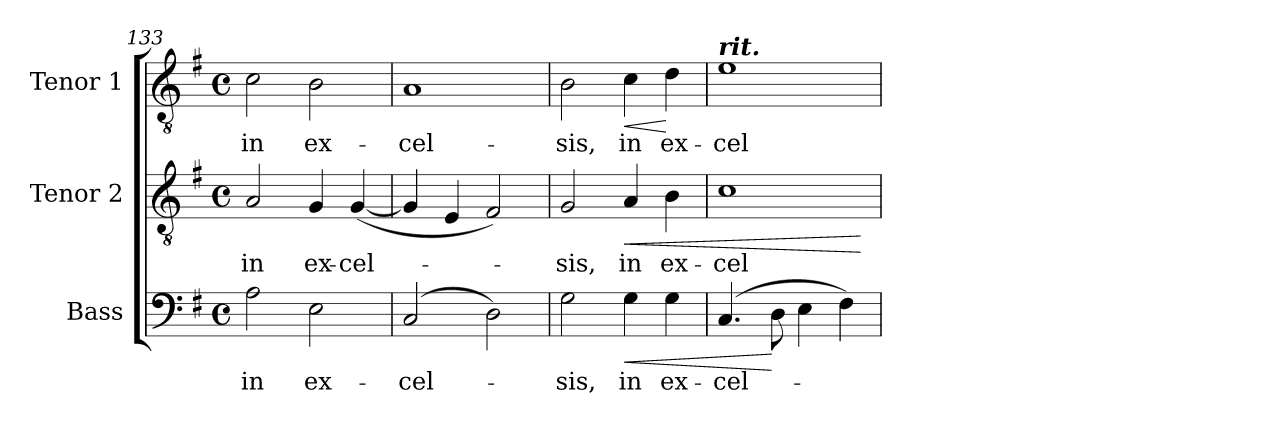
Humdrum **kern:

**kern	**text	**dynam	**kern	**text	**dynam	**kern	**text	**dynam
*part3	*part3	*part3	*part2	*part2	*part2	*part1	*part1	*part1
*staff3	*staff3	*staff3	*staff2	*staff2	*staff2	*staff1	*staff1	*staff1
*I"Bass	*	*	*I"Tenor 2	*	*	*I"Tenor 1	*	*
*I'B.	*	*	*I'T. 2	*	*	*I'T. 1	*	*
*clefF4	*	*	*clefGv2	*	*	*clefGv2	*	*
*k[f#]	*	*	*k[f#]	*	*	*k[f#]	*	*
*G:	*	*	*G:	*	*	*G:	*	*
*M4/4	*	*	*M4/4	*	*	*M4/4	*	*
*met(c)	*	*	*met(c)	*	*	*met(c)	*	*
=133	=133	=133	=133	=133	=133	=133	=133	=133
!	!LO:LY:b	!	!	!LO:LY:b	!	!	!LO:LY:b	!
2A\	in	.	2A/	in	.	2c\	in	.
!	!LO:LY:b	!	!	!LO:LY:b	!	!	!LO:LY:b	!
2E\	ex-	.	4G/	ex-	.	2B\	ex-	.
!	!	!	!	!LO:LY:b	!	!	!	!
.	.	.	(<[4G/	-cel-	.	.	.	.
=134	=134	=134	=134	=134	=134	=134	=134	=134
!	!LO:LY:b	!	!	!	!	!	!LO:LY:b	!
(2C/	-cel-	.	4G/]	.	.	1A	-cel-	.
.	.	.	4E/	.	.	.	.	.
2D\)	.	.	2F#/)	.	.	.	.	.
=135	=135	=135	=135	=135	=135	=135	=135	=135
!	!LO:LY:b	!	!	!LO:LY:b	!	!	!LO:LY:b	!
2G\	-sis,	.	2G/	-sis,	.	2B\	-sis,	.
!	!LO:LY:b	!LO:HP:b	!	!LO:LY:b	!LO:HP:b	!	!LO:LY:b	!LO:HP:b
4G\	in	<	4A/	in	<	4c\	in	<
!	!LO:LY:b	!	!	!LO:LY:b	!	!	!LO:LY:b	!
4G\	ex-	.	4B\	ex-	.	4d\	ex-	[
=136	=136	=136	=136	=136	=136	=136	=136	=136
!	!	!	!	!	!	!LO:TX:a:Bi:t=rit.	!	!
!	!LO:LY:b	!	!	!LO:LY:b	!	!	!LO:LY:b	!
(4.C/	-cel-	.	1c	-cel-	.	1e	-cel-	.
8D\	.	[	.	.	.	.	.	.
4E\	.	.	.	.	.	.	.	.
4F#\)	.	.	.	.	.	.	.	.
.	.	.	.	.	[	.	.	.
=	=	=	=	=	=	=	=	=
*-	*-	*-	*-	*-	*-	*-	*-	*-
